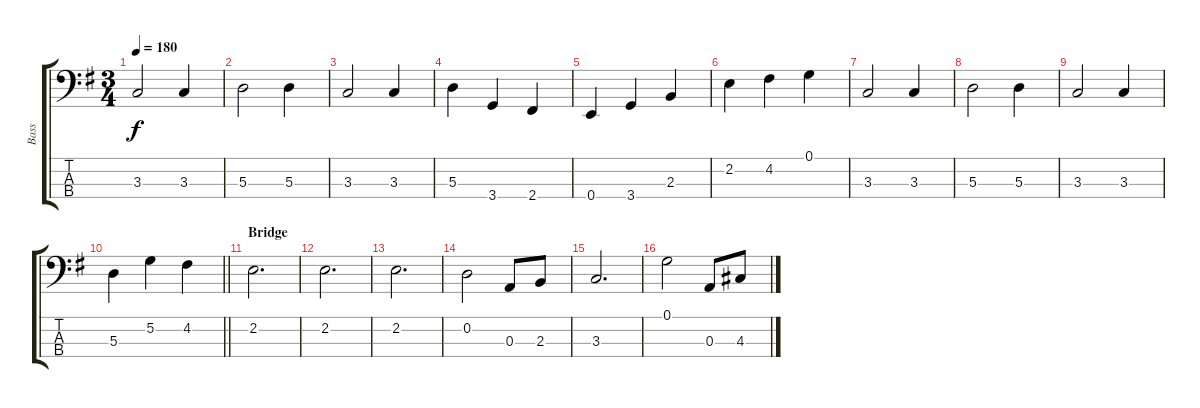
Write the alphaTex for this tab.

\track ("Bass" "Bass") {instrument acousticbass bank 32}
\staff {score tabs}
\tuning (G2 D2 A1 E1) {hide}
\ts (3 4)
\tempo 180
\clef f4
\ks eminor
3.3.2{dy f} 3.3.4 |
5.3.2 5.3.4 |
3.3.2 3.3.4 |
5.3.4 3.4.4 2.4.4 |
0.4.4 3.4.4 2.3.4 |
2.2.4 4.2.4 0.1.4 |
3.3.2 3.3.4 |
5.3.2 5.3.4 |
3.3.2 3.3.4 |
\barLineRight lightlight
5.3.4 5.2.4 4.2.4 |
\section ("" "Bridge")
2.2.2{d} |
2.2.2{d} |
2.2.2{d} |
0.2.2 0.3.8 2.3.8 |
3.3.2{d} |
0.1.2 0.3.8 4.3.8
